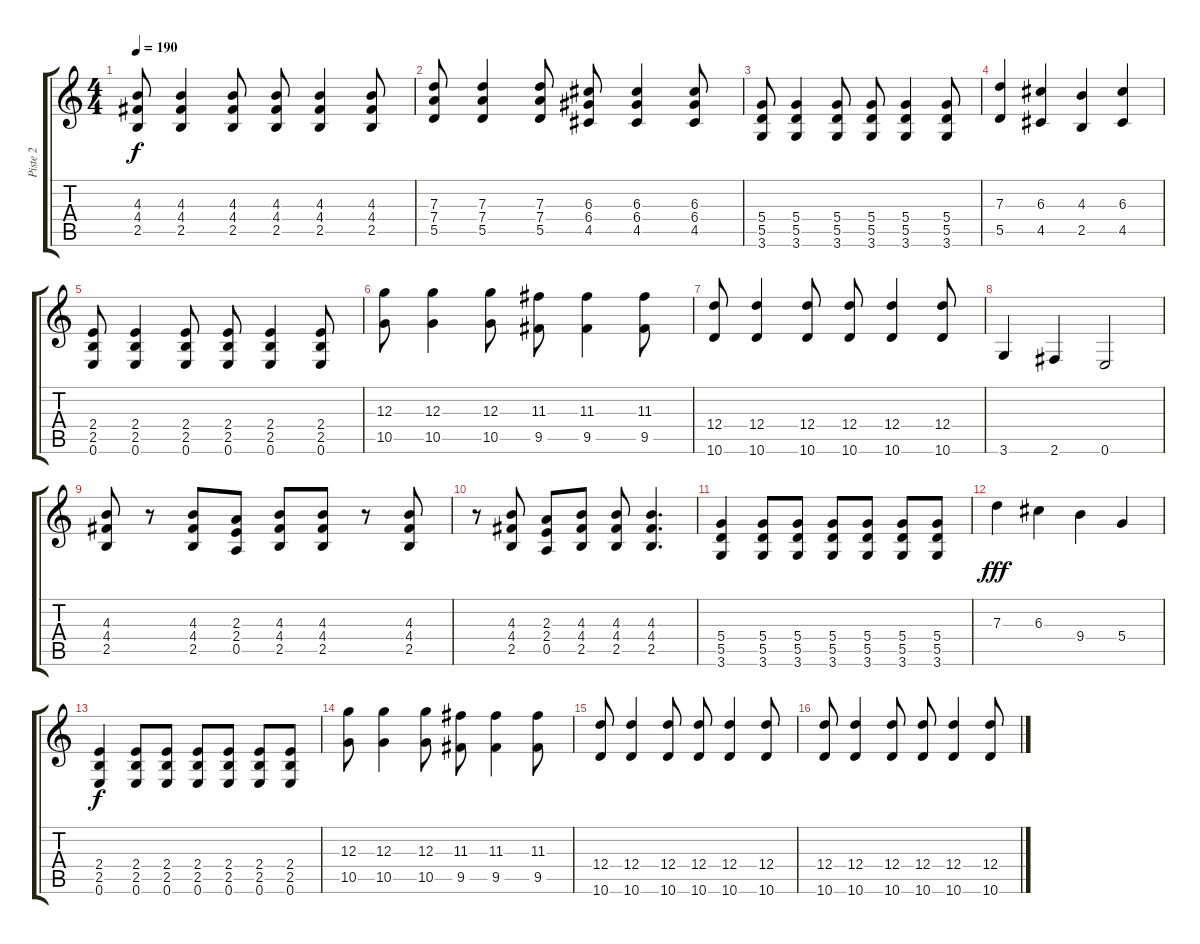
\track ("Piste 2" "Piste 2") {instrument overdrivenguitar}
\staff {score tabs}
\tuning (E4 B3 G3 D3 A2 E2) {hide}
\ts (4 4)
\tempo 190
\clef g2
\ks c
(4.3 4.4 2.5).8{dy f} (4.3 4.4 2.5).4 (4.3 4.4 2.5).8 (4.3 4.4 2.5).8 (4.3 4.4 2.5).4 (4.3 4.4 2.5).8 |
(7.3 7.4 5.5).8 (7.3 7.4 5.5).4 (7.3 7.4 5.5).8 (6.3 6.4 4.5).8 (6.3 6.4 4.5).4 (6.3 6.4 4.5).8 |
(5.4 5.5 3.6).8 (5.4 5.5 3.6).4 (5.4 5.5 3.6).8 (5.4 5.5 3.6).8 (5.4 5.5 3.6).4 (5.4 5.5 3.6).8 |
(7.3 5.5).4 (6.3 4.5).4 (4.3 2.5).4 (6.3 4.5).4 |
(2.4 2.5 0.6).8 (2.4 2.5 0.6).4 (2.4 2.5 0.6).8 (2.4 2.5 0.6).8 (2.4 2.5 0.6).4 (2.4 2.5 0.6).8 |
(12.3 10.5).8 (12.3 10.5).4 (12.3 10.5).8 (11.3 9.5).8 (11.3 9.5).4 (11.3 9.5).8 |
(12.4 10.6).8 (12.4 10.6).4 (12.4 10.6).8 (12.4 10.6).8 (12.4 10.6).4 (12.4 10.6).8 |
3.6.4 2.6.4 0.6.2 |
(4.3 4.4 2.5).8 r.8 (4.3 4.4 2.5).8 (2.3 2.4 0.5).8 (4.3 4.4 2.5).8 (4.3 4.4 2.5).8 r.8 (4.3 4.4 2.5).8 |
r.8 (4.3 4.4 2.5).8 (2.3 2.4 0.5).8 (4.3 4.4 2.5).8 (4.3 4.4 2.5).8 (4.3 4.4 2.5).4{d} |
(5.4 5.5 3.6).4 (5.4 5.5 3.6).8 (5.4 5.5 3.6).8 (5.4 5.5 3.6).8 (5.4 5.5 3.6).8 (5.4 5.5 3.6).8 (5.4 5.5 3.6).8 |
7.3.4{dy fff} 6.3.4 9.4.4 5.4.4 |
(2.4 2.5 0.6).4{dy f} (2.4 2.5 0.6).8 (2.4 2.5 0.6).8 (2.4 2.5 0.6).8 (2.4 2.5 0.6).8 (2.4 2.5 0.6).8 (2.4 2.5 0.6).8 |
(12.3 10.5).8 (12.3 10.5).4 (12.3 10.5).8 (11.3 9.5).8 (11.3 9.5).4 (11.3 9.5).8 |
(12.4 10.6).8 (12.4 10.6).4 (12.4 10.6).8 (12.4 10.6).8 (12.4 10.6).4 (12.4 10.6).8 |
(12.4 10.6).8 (12.4 10.6).4 (12.4 10.6).8 (12.4 10.6).8 (12.4 10.6).4 (12.4 10.6).8
